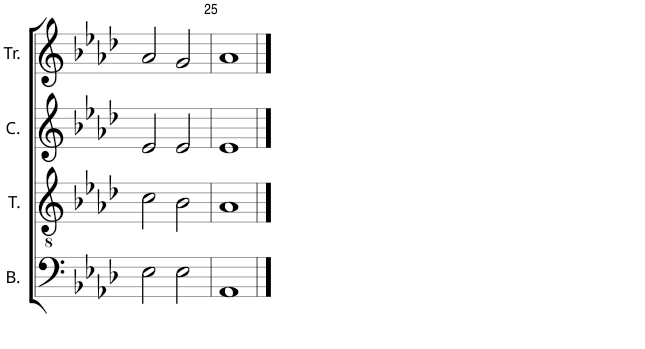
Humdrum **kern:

**kern	**kern	**kern	**kern
*part4	*part3	*part2	*part1
*staff4	*staff3	*staff2	*staff1
*I"B.	*I"T.	*I"C.	*I"Tr.
*I'B.	*I'T.	*I'C.	*I'Tr.
!!LO:PB:g=z
*clefF4	*clefGv2	*clefG2	*clefG2
*k[b-e-a-d-]	*k[b-e-a-d-]	*k[b-e-a-d-]	*k[b-e-a-d-]
*M4/4	*M4/4	*M4/4	*M4/4
*met(c)	*met(c)	*met(c)	*met(c)
=24	=24	=24	=24
2E-\	2c\	2e-/	2a-/
2E-\	2B-\	2e-/	2g/
=25	=25	=25	=25
1AA-	1A-	1e-	1a-
==	==	==	==
*-	*-	*-	*-
